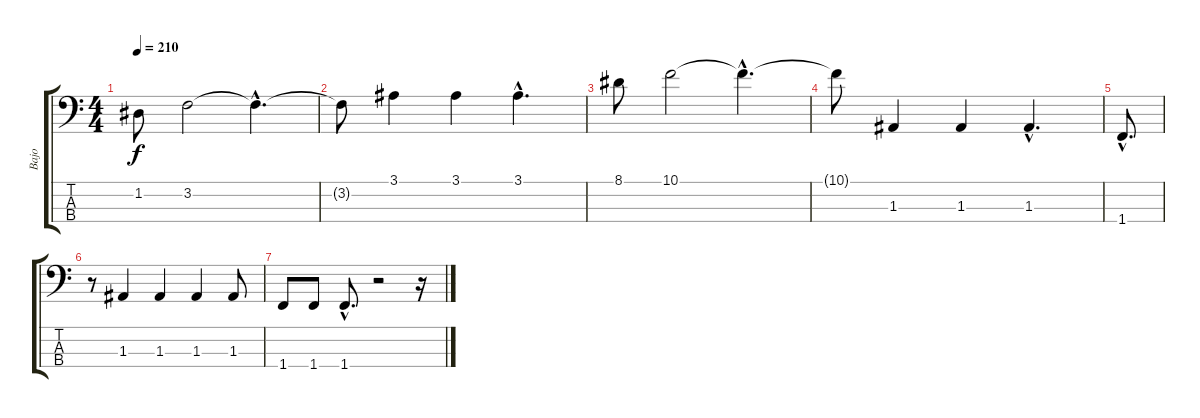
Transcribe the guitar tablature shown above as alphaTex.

\track ("Bajo" "Bajo") {instrument electricbasspick}
\staff {score tabs}
\tuning (G2 D2 A1 E1) {hide}
\ts (4 4)
\tempo 210
\clef f4
\ks c
1.2.8{dy f} 3.2.2 3.2{hac t}.4{d} |
3.2{t}.8 3.1.4 3.1.4 3.1{hac}.4{d} |
8.1.8 10.1.2 10.1{hac t}.4{d} |
10.1{t}.8 1.3.4 1.3.4 1.3{hac}.4{d} |
1.4{hac}.8{d} |
r.8 1.3.4 1.3.4 1.3.4 1.3.8 |
1.4.8 1.4.8 1.4{hac}.8{d} r.2 r.16
